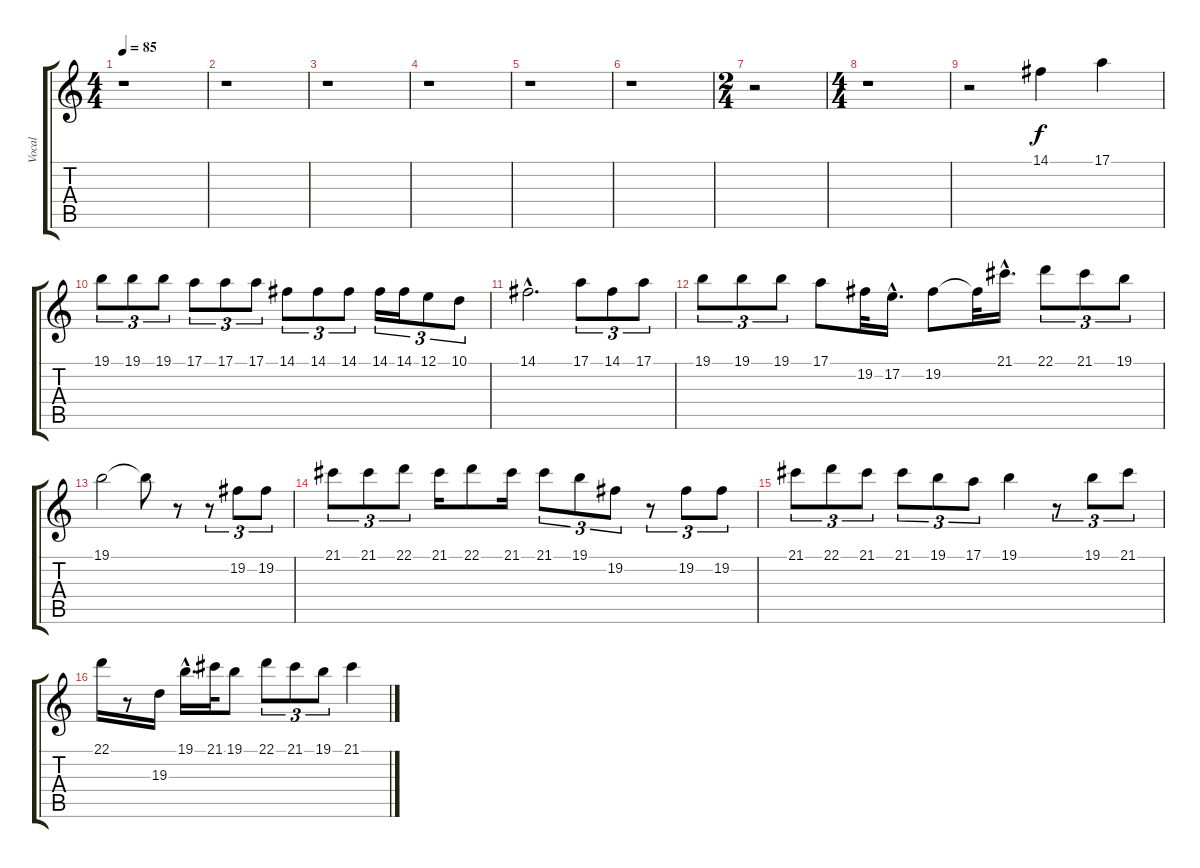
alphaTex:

\track ("Vocal" "Vocal") {instrument flute}
\staff {score tabs}
\tuning (E4 B3 G3 D3 A2 E2) {hide}
\ts (4 4)
\tempo 85
\clef g2
\ks c
r.1{dy f} |
r.1 |
r.1 |
r.1 |
r.1 |
r.1 |
\ts (2 4)
r.2 |
\ts (4 4)
r.1 |
r.2 14.1.4 17.1.4 |
19.1.8{tu (3 2)} 19.1.8{tu (3 2)} 19.1.8{tu (3 2)} 17.1.8{tu (3 2)} 17.1.8{tu (3 2)} 17.1.8{tu (3 2)} 14.1.8{tu (3 2)} 14.1.8{tu (3 2)} 14.1.8{tu (3 2)} 14.1.16{tu (3 2)} 14.1.16{tu (3 2)} 12.1.8{tu (3 2)} 10.1.8{tu (3 2)} |
14.1{hac}.2{d} 17.1.8{tu (3 2)} 14.1.8{tu (3 2)} 17.1.8{tu (3 2)} |
19.1.8{tu (3 2)} 19.1.8{tu (3 2)} 19.1.8{tu (3 2)} 17.1.8 19.2.32 17.2{hac}.16{d} 19.2.8 19.2{t}.32 21.1{hac}.16{d} 22.1.8{tu (3 2)} 21.1.8{tu (3 2)} 19.1.8{tu (3 2)} |
19.1.2 19.1{t}.8 r.8 r.8{tu (3 2)} 19.2.8{tu (3 2)} 19.2.8{tu (3 2)} |
21.1.8{tu (3 2)} 21.1.8{tu (3 2)} 22.1.8{tu (3 2)} 21.1.16 22.1.8 21.1.16 21.1.8{tu (3 2)} 19.1.8{tu (3 2)} 19.2.8{tu (3 2)} r.8{tu (3 2)} 19.2.8{tu (3 2)} 19.2.8{tu (3 2)} |
21.1.8{tu (3 2)} 22.1.8{tu (3 2)} 21.1.8{tu (3 2)} 21.1.8{tu (3 2)} 19.1.8{tu (3 2)} 17.1.8{tu (3 2)} 19.1.4 r.8{tu (3 2)} 19.1.8{tu (3 2)} 21.1.8{tu (3 2)} |
22.1.16 r.8 19.3.16 19.1{hac}.16{d} 21.1.32 19.1.8 22.1.8{tu (3 2)} 21.1.8{tu (3 2)} 19.1.8{tu (3 2)} 21.1.4
